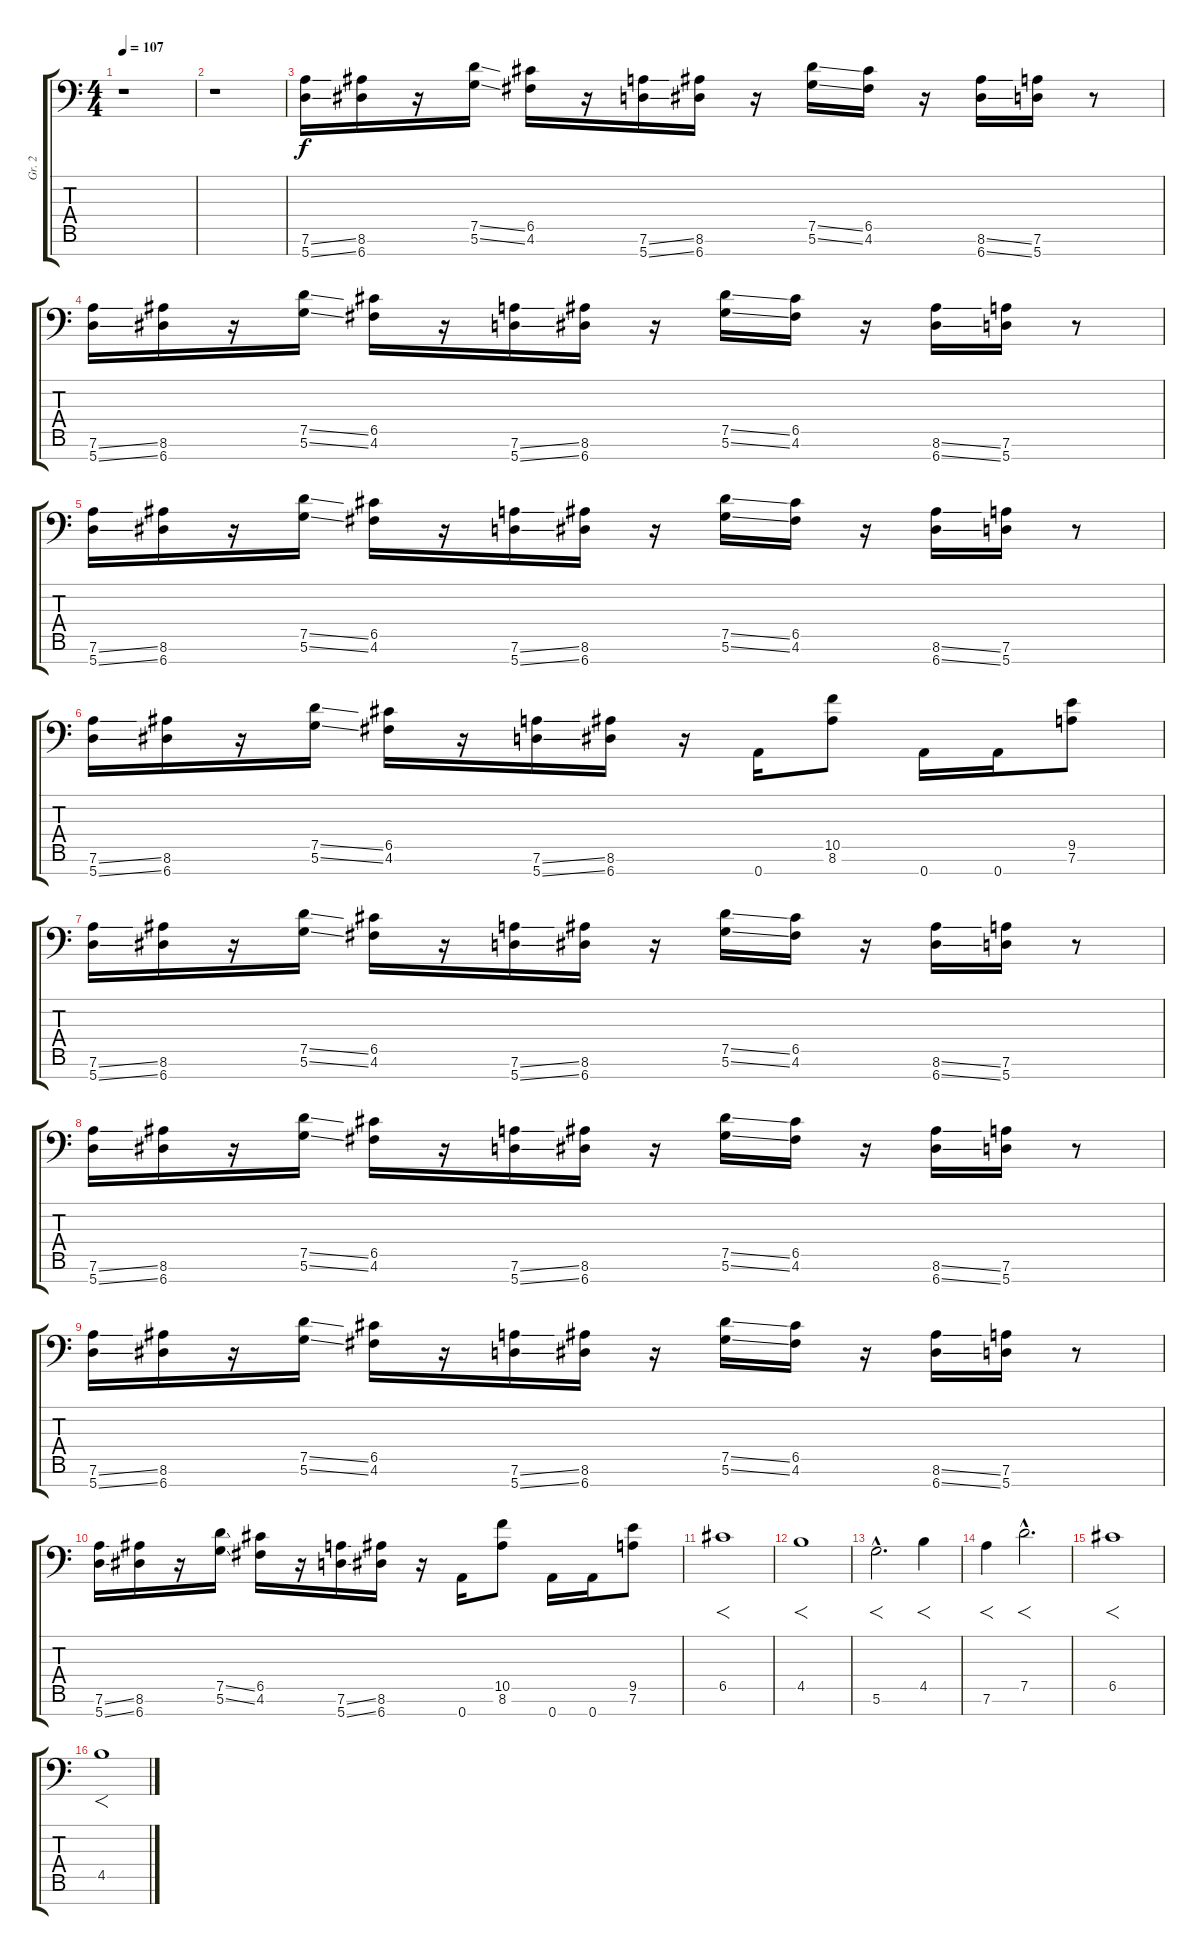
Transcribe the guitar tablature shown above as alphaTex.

\track ("Gr. 2" "Gr. 2") {instrument overdrivenguitar}
\staff {score tabs}
\tuning (D4 A3 F3 C3 G2 D2 A1) {hide}
\ts (4 4)
\tempo 107
\clef f4
\ks c
r.1{dy f} |
r.1 |
(7.6{ss} 5.7{ss}).16 (8.6 6.7).16 r.16 (7.5{ss} 5.6{ss}).16 (6.5 4.6).16 r.16 (7.6{ss} 5.7{ss}).16 (8.6 6.7).16 r.16 (7.5{ss} 5.6{ss}).16 (6.5 4.6).16 r.16 (8.6{ss} 6.7{ss}).16 (7.6 5.7).16 r.8 |
(7.6{ss} 5.7{ss}).16 (8.6 6.7).16 r.16 (7.5{ss} 5.6{ss}).16 (6.5 4.6).16 r.16 (7.6{ss} 5.7{ss}).16 (8.6 6.7).16 r.16 (7.5{ss} 5.6{ss}).16 (6.5 4.6).16 r.16 (8.6{ss} 6.7{ss}).16 (7.6 5.7).16 r.8 |
(7.6{ss} 5.7{ss}).16 (8.6 6.7).16 r.16 (7.5{ss} 5.6{ss}).16 (6.5 4.6).16 r.16 (7.6{ss} 5.7{ss}).16 (8.6 6.7).16 r.16 (7.5{ss} 5.6{ss}).16 (6.5 4.6).16 r.16 (8.6{ss} 6.7{ss}).16 (7.6 5.7).16 r.8 |
(7.6{ss} 5.7{ss}).16 (8.6 6.7).16 r.16 (7.5{ss} 5.6{ss}).16 (6.5 4.6).16 r.16 (7.6{ss} 5.7{ss}).16 (8.6 6.7).16 r.16 0.7.16 (10.5 8.6).8 0.7.16 0.7.16 (9.5 7.6).8 |
(7.6{ss} 5.7{ss}).16 (8.6 6.7).16 r.16 (7.5{ss} 5.6{ss}).16 (6.5 4.6).16 r.16 (7.6{ss} 5.7{ss}).16 (8.6 6.7).16 r.16 (7.5{ss} 5.6{ss}).16 (6.5 4.6).16 r.16 (8.6{ss} 6.7{ss}).16 (7.6 5.7).16 r.8 |
(7.6{ss} 5.7{ss}).16 (8.6 6.7).16 r.16 (7.5{ss} 5.6{ss}).16 (6.5 4.6).16 r.16 (7.6{ss} 5.7{ss}).16 (8.6 6.7).16 r.16 (7.5{ss} 5.6{ss}).16 (6.5 4.6).16 r.16 (8.6{ss} 6.7{ss}).16 (7.6 5.7).16 r.8 |
(7.6{ss} 5.7{ss}).16 (8.6 6.7).16 r.16 (7.5{ss} 5.6{ss}).16 (6.5 4.6).16 r.16 (7.6{ss} 5.7{ss}).16 (8.6 6.7).16 r.16 (7.5{ss} 5.6{ss}).16 (6.5 4.6).16 r.16 (8.6{ss} 6.7{ss}).16 (7.6 5.7).16 r.8 |
(7.6{ss} 5.7{ss}).16 (8.6 6.7).16 r.16 (7.5{ss} 5.6{ss}).16 (6.5 4.6).16 r.16 (7.6{ss} 5.7{ss}).16 (8.6 6.7).16 r.16 0.7.16 (10.5 8.6).8 0.7.16 0.7.16 (9.5 7.6).8 |
6.5.1{f} |
4.5.1{f} |
5.6{hac}.2{f d} 4.5.4{f} |
7.6.4{f} 7.5{hac}.2{f d} |
6.5.1{f} |
4.5.1{f}
